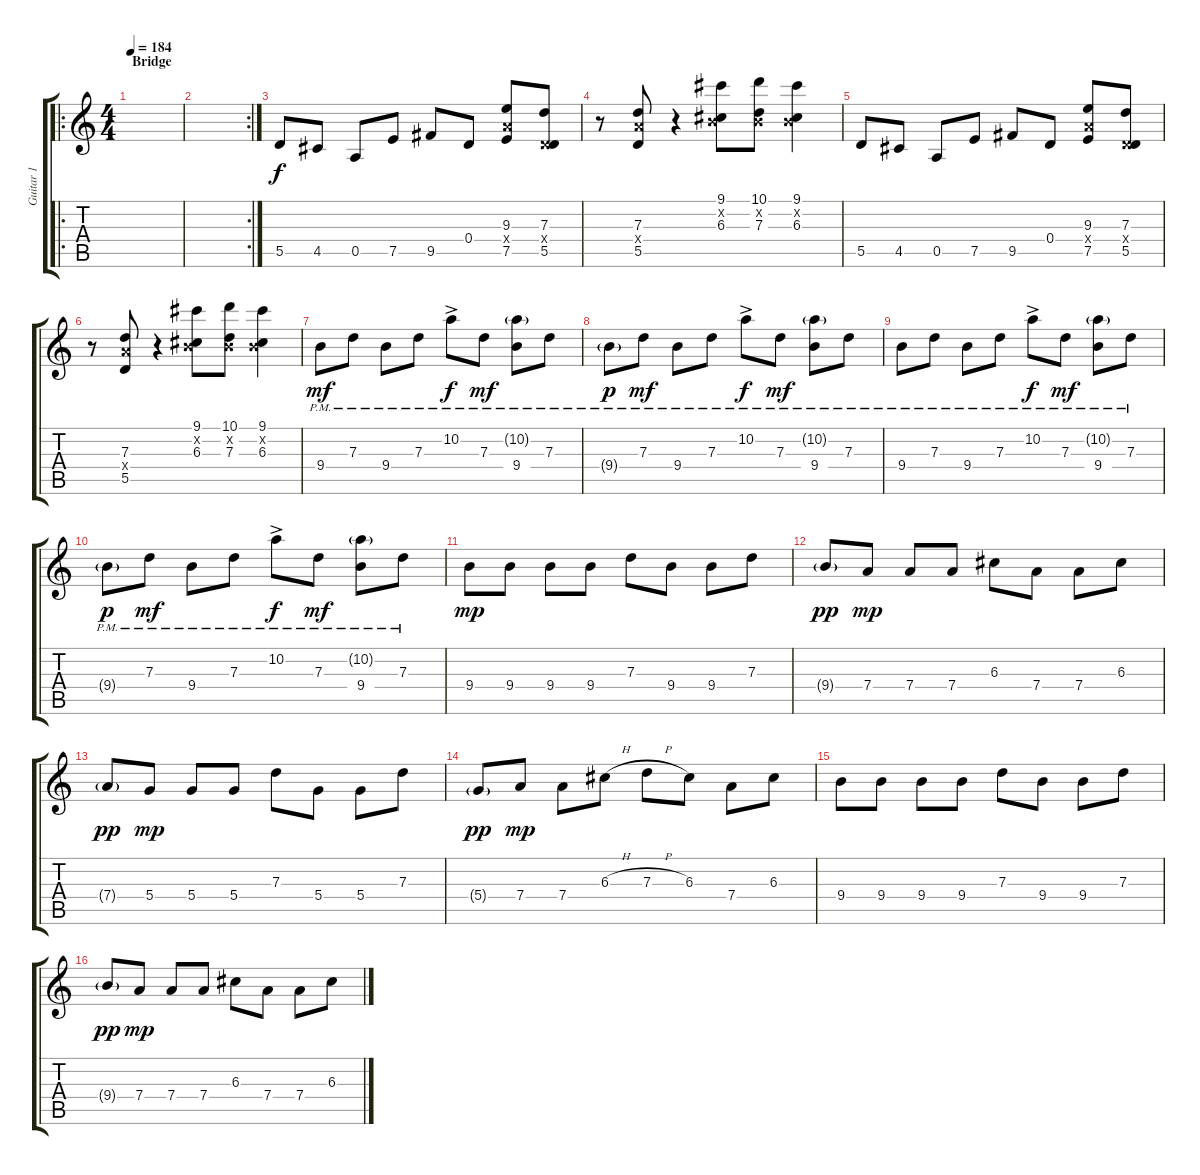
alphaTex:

\track ("Guitar 1" "Guitar 1") {instrument overdrivenguitar}
\staff {score tabs}
\tuning (E4 B3 G3 D3 A2 D2) {hide}
\ro
\ts (4 4)
\section ("" "Bridge")
\tempo 184
\clef g2
\ks c
|
\rc 2
|
5.5.8{dy f} 4.5.8 0.5.8 7.5.8 9.5.8 0.4.8 (9.3 7.4{x} 7.5).8 (7.3 0.4{x} 5.5).8 |
r.8 (7.3 7.4{x} 5.5).8 r.4 (9.1 0.2{x} 6.3).8 (10.1 0.2{x} 7.3).8 (9.1 0.2{x} 6.3).4 |
5.5.8 4.5.8 0.5.8 7.5.8 9.5.8 0.4.8 (9.3 7.4{x} 7.5).8 (7.3 0.4{x} 5.5).8 |
r.8 (7.3 7.4{x} 5.5).8 r.4 (9.1 0.2{x} 6.3).8 (10.1 0.2{x} 7.3).8 (9.1 0.2{x} 6.3).4 |
9.4{pm}.8{dy mf} 7.3{pm}.8 9.4{pm}.8 7.3{pm}.8 10.2{ac pm}.8{dy f} 7.3{pm}.8{dy mf} (10.2{g pm} 9.4{pm}).8 7.3{pm}.8 |
9.4{g pm}.8{dy p} 7.3{pm}.8{dy mf} 9.4{pm}.8 7.3{pm}.8 10.2{ac pm}.8{dy f} 7.3{pm}.8{dy mf} (10.2{g pm} 9.4{pm}).8 7.3{pm}.8 |
9.4{pm}.8 7.3{pm}.8 9.4{pm}.8 7.3{pm}.8 10.2{ac pm}.8{dy f} 7.3{pm}.8{dy mf} (10.2{g pm} 9.4{pm}).8 7.3{pm}.8 |
9.4{g pm}.8{dy p} 7.3{pm}.8{dy mf} 9.4{pm}.8 7.3{pm}.8 10.2{ac pm}.8{dy f} 7.3{pm}.8{dy mf} (10.2{g pm} 9.4{pm}).8 7.3{pm}.8 |
9.4.8{dy mp} 9.4.8 9.4.8 9.4.8 7.3.8 9.4.8 9.4.8 7.3.8 |
9.4{g}.8{dy pp} 7.4.8{dy mp} 7.4.8 7.4.8 6.3.8 7.4.8 7.4.8 6.3.8 |
7.4{g}.8{dy pp} 5.4.8{dy mp} 5.4.8 5.4.8 7.3.8 5.4.8 5.4.8 7.3.8 |
5.4{g}.8{dy pp} 7.4.8{dy mp} 7.4.8 6.3{h}.8 7.3{h}.8 6.3.8 7.4.8 6.3.8 |
9.4.8 9.4.8 9.4.8 9.4.8 7.3.8 9.4.8 9.4.8 7.3.8 |
9.4{g}.8{dy pp} 7.4.8{dy mp} 7.4.8 7.4.8 6.3.8 7.4.8 7.4.8 6.3.8
